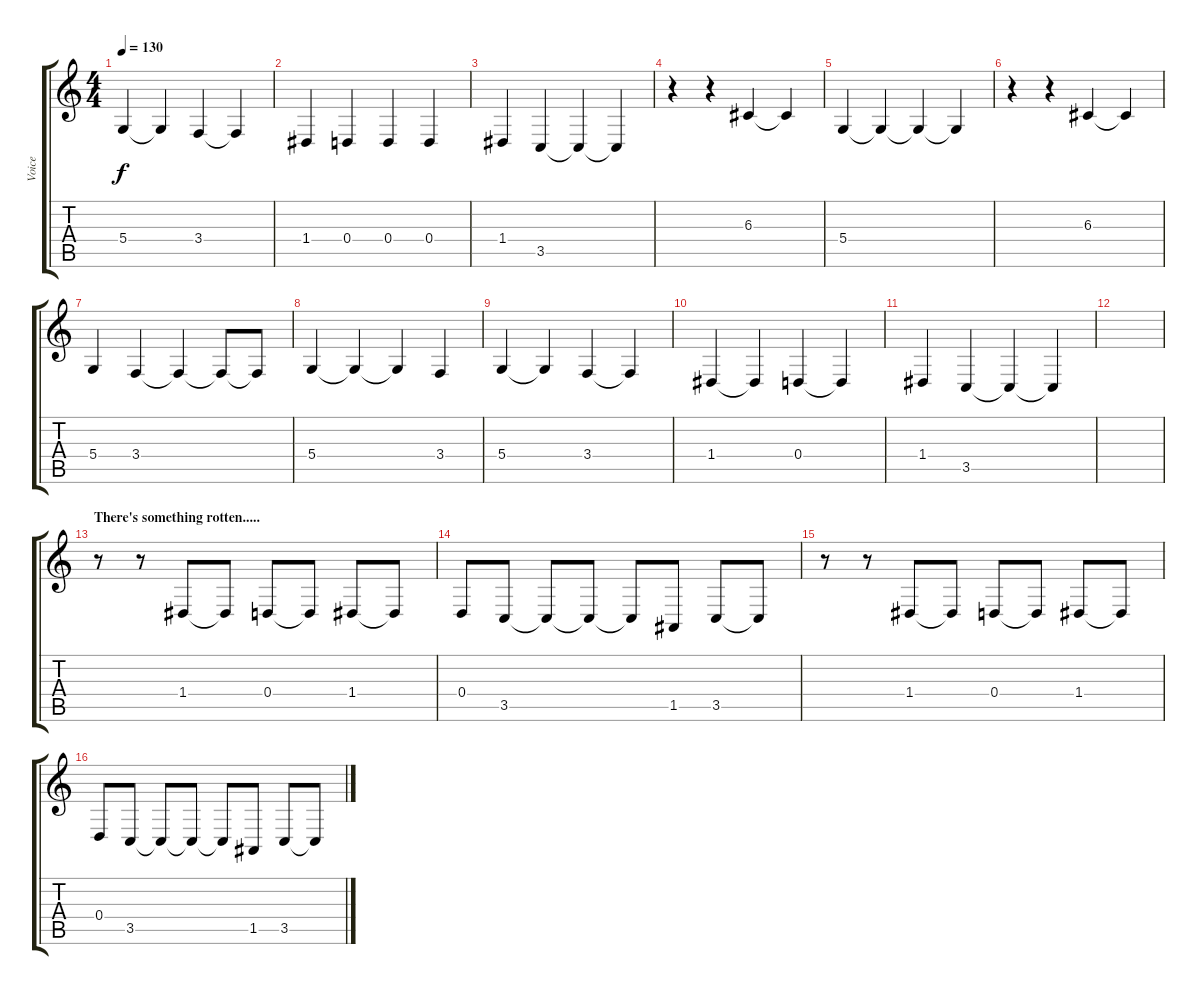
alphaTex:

\track ("Voice" "Voice") {instrument clarinet}
\staff {score tabs}
\tuning (E4 B3 G3 D3 A2 E2) {hide}
\ts (4 4)
\tempo 130
\clef g2
\ks c
5.4.4{dy f} 5.4{t}.4 3.4.4 3.4{t}.4 |
1.4.4 0.4.4 0.4.4 0.4.4 |
1.4.4 3.5.4 3.5{t}.4 3.5{t}.4 |
r.4 r.4 6.3.4 6.3{t}.4 |
5.4.4 5.4{t}.4 5.4{t}.4 5.4{t}.4 |
r.4 r.4 6.3.4 6.3{t}.4 |
5.4.4 3.4.4 3.4{t}.4 3.4{t}.8 3.4{t}.8 |
5.4.4 5.4{t}.4 5.4{t}.4 3.4.4 |
5.4.4 5.4{t}.4 3.4.4 3.4{t}.4 |
1.4.4 1.4{t}.4 0.4.4 0.4{t}.4 |
1.4.4 3.5.4 3.5{t}.4 3.5{t}.4 |
|
\section ("" "There's something rotten.....")
r.8 r.8 1.4.8 1.4{t}.8 0.4.8 0.4{t}.8 1.4.8 1.4{t}.8 |
0.4.8 3.5.8 3.5{t}.8 3.5{t}.8 3.5{t}.8 1.5.8 3.5.8 3.5{t}.8 |
r.8 r.8 1.4.8 1.4{t}.8 0.4.8 0.4{t}.8 1.4.8 1.4{t}.8 |
0.4.8 3.5.8 3.5{t}.8 3.5{t}.8 3.5{t}.8 1.5.8 3.5.8 3.5{t}.8
